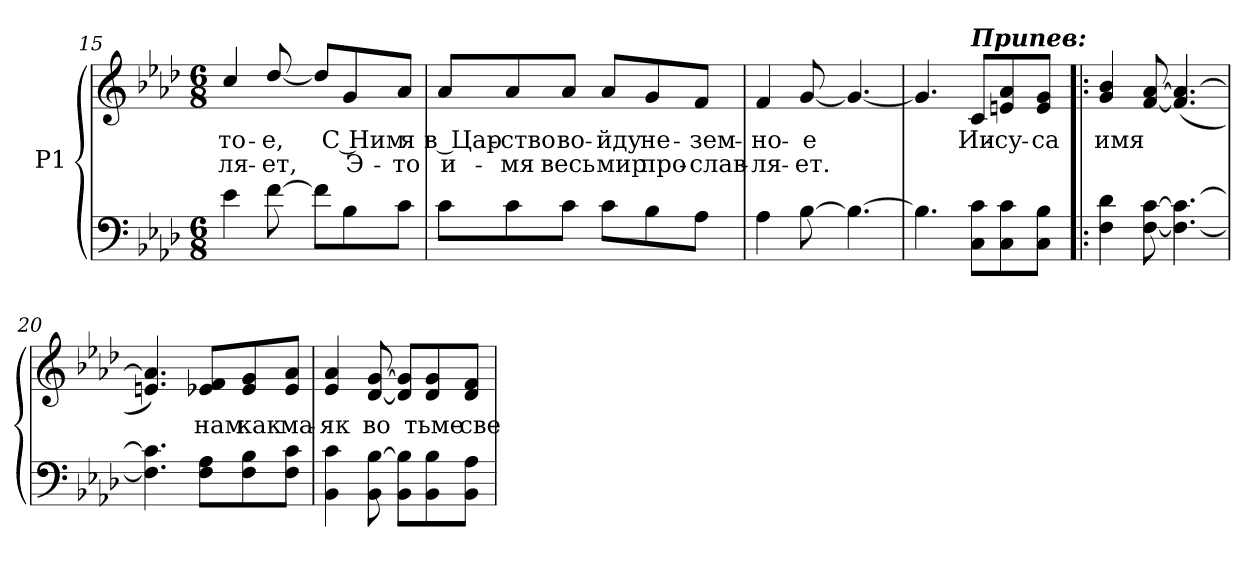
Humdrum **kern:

**kern	**kern	**text	**text
*part1	*part1	*part1	*part1
*staff2	*staff1	*staff1	*staff1
*I"P1	*	*	*
*clefF4	*clefG2	*	*
*k[b-e-a-d-]	*k[b-e-a-d-]	*	*
*f:	*f:	*	*
*M6/8	*M6/8	*	*
=15	=15	=15	=15
!	!	!LO:LY:b:color=#000000	!LO:LY:b:color=#000000
4e-i\	4cci/	-то-	-ля-
!	!	!LO:LY:b:color=#000000	!LO:LY:b:color=#000000
[>8fi\	[<8dd-i/	-е,	-ет,
8fi\L]	8dd-i/L]	.	.
!	!	!LO:LY:b:color=#000000	!LO:LY:b:color=#000000
8B-i\	8gi/	С Ним	Э-
!	!	!LO:LY:b:color=#000000	!LO:LY:b:color=#000000
8ci\J	8a-i/J	я	-то
=16	=16	=16	=16
!	!	!LO:LY:b:color=#000000	!LO:LY:b:color=#000000
8ci\L	8a-i/L	в Цар-	и-
!	!	!LO:LY:b:color=#000000	!LO:LY:b:color=#000000
8ci\	8a-i/	-ство	-мя
!	!	!LO:LY:b:color=#000000	!LO:LY:b:color=#000000
8ci\J	8a-i/J	во-	весь
!	!	!LO:LY:b:color=#000000	!LO:LY:b:color=#000000
8ci\L	8a-i/L	-йду	мир
!	!	!LO:LY:b:color=#000000	!LO:LY:b:color=#000000
8B-i\	8gi/	не-	про-
!	!	!LO:LY:b:color=#000000	!LO:LY:b:color=#000000
8A-i\J	8fi/J	-зем-	-слав-
!!LO:PB:g=z
=17	=17	=17	=17
!	!	!LO:LY:b:color=#000000	!LO:LY:b:color=#000000
4A-i\	4fi/	-но-	-ля-
!	!	!LO:LY:b:color=#000000	!LO:LY:b:color=#000000
[>8B-i\	[<8gi/	-е	-ет.
4.B-i\_>	4.gi/_<	.	.
=18	=18	=18	=18
4.B-i\]	4.gi/]	.	.
!	!LO:TX:a:Bi:t=Припев&colon;	!	!
!	!	!LO:LY:b:color=#000000	!
8Ci\ 8ciL	8ci/L	Ии-	.
!	!	!LO:LY:b:color=#000000	!
8Ci\ 8ci	8eni/ 8a-i	-су-	.
!	!	!LO:LY:b:color=#000000	!
8Ci\ 8B-iJ	8ei/ 8giJ	-са	.
=19!|:	=19!|:	=19!|:	=19!|:
!	!	!LO:LY:b:color=#000000	!
4Fi\ 4d-i	4gi/ 4b-i	имя	.
[<8Fi\ [>8ci	[<8fi/ [>8a-i	.	.
4.Fi\_< 4.ci_>	(4.fi/] 4.a-i_>	.	.
=20	=20	=20	=20
4.Fi\] 4.ci]	4.eni/ 4.a-i])	.	.
!	!	!LO:LY:b:color=#000000	!
8Fi\ 8A-iL	8e-Xi/ 8fiL	нам	.
!	!	!LO:LY:b:color=#000000	!
8Fi\ 8B-i	8e-i/ 8gi	как	.
!	!	!LO:LY:b:color=#000000	!
8Fi\ 8ciJ	8e-i/ 8a-iJ	ма-	.
=21	=21	=21	=21
!	!	!LO:LY:b:color=#000000	!
4BB-i\ 4ci	4e-i/ 4a-i	-як	.
!	!	!LO:LY:b:color=#000000	!
8BB-i\ [>8B-i	[<8d-i/ [>8gi	во	.
8BB-i\ 8B-i]L	8d-i/] 8gi]L	.	.
!	!	!LO:LY:b:color=#000000	!
8BB-i\ 8B-i	8d-i/ 8gi	тьме	.
!	!	!LO:LY:b:color=#000000	!
8BB-i\ 8A-iJ	8d-i/ 8fiJ	све-	.
=	=	=	=
*-	*-	*-	*-
